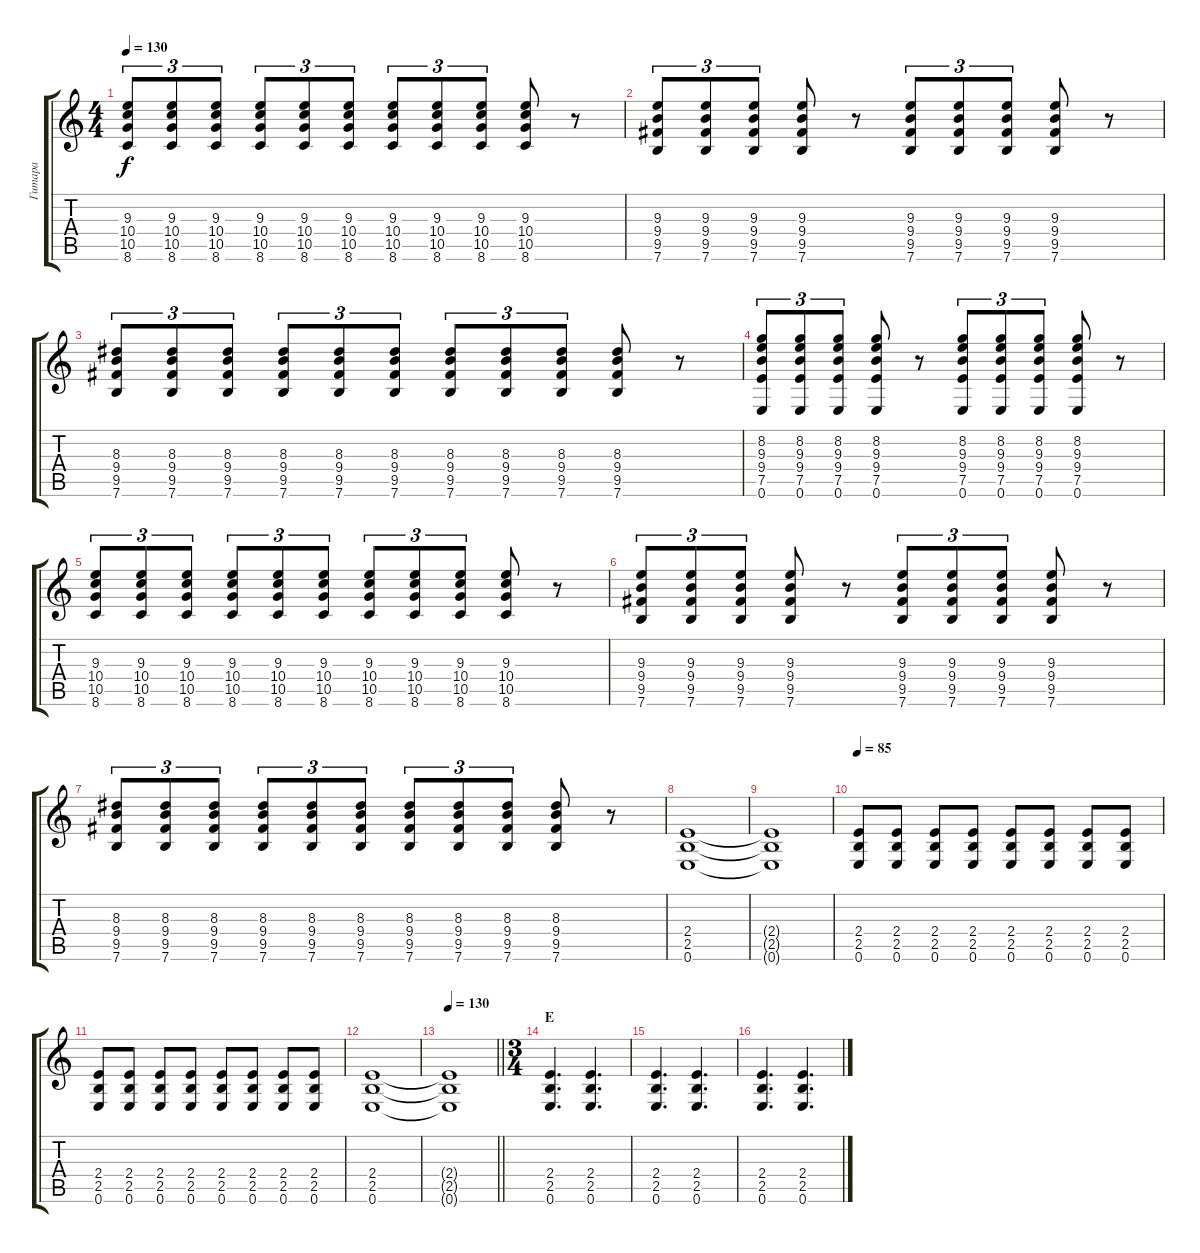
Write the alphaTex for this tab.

\track ("Гитара" "Гитара") {instrument overdrivenguitar}
\staff {score tabs}
\tuning (E4 B3 G3 D3 A2 E2) {hide}
\ts (4 4)
\tempo 130
\clef g2
\ks c
(9.3 10.4 10.5 8.6).8{tu (3 2) dy f} (9.3 10.4 10.5 8.6).8{tu (3 2)} (9.3 10.4 10.5 8.6).8{tu (3 2)} (9.3 10.4 10.5 8.6).8{tu (3 2)} (9.3 10.4 10.5 8.6).8{tu (3 2)} (9.3 10.4 10.5 8.6).8{tu (3 2)} (9.3 10.4 10.5 8.6).8{tu (3 2)} (9.3 10.4 10.5 8.6).8{tu (3 2)} (9.3 10.4 10.5 8.6).8{tu (3 2)} (9.3 10.4 10.5 8.6).8 r.8 |
(9.3 9.4 9.5 7.6).8{tu (3 2)} (9.3 9.4 9.5 7.6).8{tu (3 2)} (9.3 9.4 9.5 7.6).8{tu (3 2)} (9.3 9.4 9.5 7.6).8 r.8 (9.3 9.4 9.5 7.6).8{tu (3 2)} (9.3 9.4 9.5 7.6).8{tu (3 2)} (9.3 9.4 9.5 7.6).8{tu (3 2)} (9.3 9.4 9.5 7.6).8 r.8 |
(8.3 9.4 9.5 7.6).8{tu (3 2)} (8.3 9.4 9.5 7.6).8{tu (3 2)} (8.3 9.4 9.5 7.6).8{tu (3 2)} (8.3 9.4 9.5 7.6).8{tu (3 2)} (8.3 9.4 9.5 7.6).8{tu (3 2)} (8.3 9.4 9.5 7.6).8{tu (3 2)} (8.3 9.4 9.5 7.6).8{tu (3 2)} (8.3 9.4 9.5 7.6).8{tu (3 2)} (8.3 9.4 9.5 7.6).8{tu (3 2)} (8.3 9.4 9.5 7.6).8 r.8 |
(8.2 9.3 9.4 7.5 0.6).8{tu (3 2)} (8.2 9.3 9.4 7.5 0.6).8{tu (3 2)} (8.2 9.3 9.4 7.5 0.6).8{tu (3 2)} (8.2 9.3 9.4 7.5 0.6).8 r.8 (8.2 9.3 9.4 7.5 0.6).8{tu (3 2)} (8.2 9.3 9.4 7.5 0.6).8{tu (3 2)} (8.2 9.3 9.4 7.5 0.6).8{tu (3 2)} (8.2 9.3 9.4 7.5 0.6).8 r.8 |
(9.3 10.4 10.5 8.6).8{tu (3 2)} (9.3 10.4 10.5 8.6).8{tu (3 2)} (9.3 10.4 10.5 8.6).8{tu (3 2)} (9.3 10.4 10.5 8.6).8{tu (3 2)} (9.3 10.4 10.5 8.6).8{tu (3 2)} (9.3 10.4 10.5 8.6).8{tu (3 2)} (9.3 10.4 10.5 8.6).8{tu (3 2)} (9.3 10.4 10.5 8.6).8{tu (3 2)} (9.3 10.4 10.5 8.6).8{tu (3 2)} (9.3 10.4 10.5 8.6).8 r.8 |
(9.3 9.4 9.5 7.6).8{tu (3 2)} (9.3 9.4 9.5 7.6).8{tu (3 2)} (9.3 9.4 9.5 7.6).8{tu (3 2)} (9.3 9.4 9.5 7.6).8 r.8 (9.3 9.4 9.5 7.6).8{tu (3 2)} (9.3 9.4 9.5 7.6).8{tu (3 2)} (9.3 9.4 9.5 7.6).8{tu (3 2)} (9.3 9.4 9.5 7.6).8 r.8 |
(8.3 9.4 9.5 7.6).8{tu (3 2)} (8.3 9.4 9.5 7.6).8{tu (3 2)} (8.3 9.4 9.5 7.6).8{tu (3 2)} (8.3 9.4 9.5 7.6).8{tu (3 2)} (8.3 9.4 9.5 7.6).8{tu (3 2)} (8.3 9.4 9.5 7.6).8{tu (3 2)} (8.3 9.4 9.5 7.6).8{tu (3 2)} (8.3 9.4 9.5 7.6).8{tu (3 2)} (8.3 9.4 9.5 7.6).8{tu (3 2)} (8.3 9.4 9.5 7.6).8 r.8 |
(2.4 2.5 0.6).1 |
(2.4{t} 2.5{t} 0.6{t}).1 |
\tempo 85
(2.4 2.5 0.6).8 (2.4 2.5 0.6).8 (2.4 2.5 0.6).8 (2.4 2.5 0.6).8 (2.4 2.5 0.6).8 (2.4 2.5 0.6).8 (2.4 2.5 0.6).8 (2.4 2.5 0.6).8 |
(2.4 2.5 0.6).8 (2.4 2.5 0.6).8 (2.4 2.5 0.6).8 (2.4 2.5 0.6).8 (2.4 2.5 0.6).8 (2.4 2.5 0.6).8 (2.4 2.5 0.6).8 (2.4 2.5 0.6).8 |
(2.4 2.5 0.6).1{volume 9} |
\tempo 130
\barLineRight lightlight
(2.4{t} 2.5{t} 0.6{t}).1 |
\ts (3 4)
\section ("" "E")
(2.4 2.5 0.6).4{d} (2.4 2.5 0.6).4{d} |
(2.4 2.5 0.6).4{d} (2.4 2.5 0.6).4{d} |
(2.4 2.5 0.6).4{d} (2.4 2.5 0.6).4{d}
